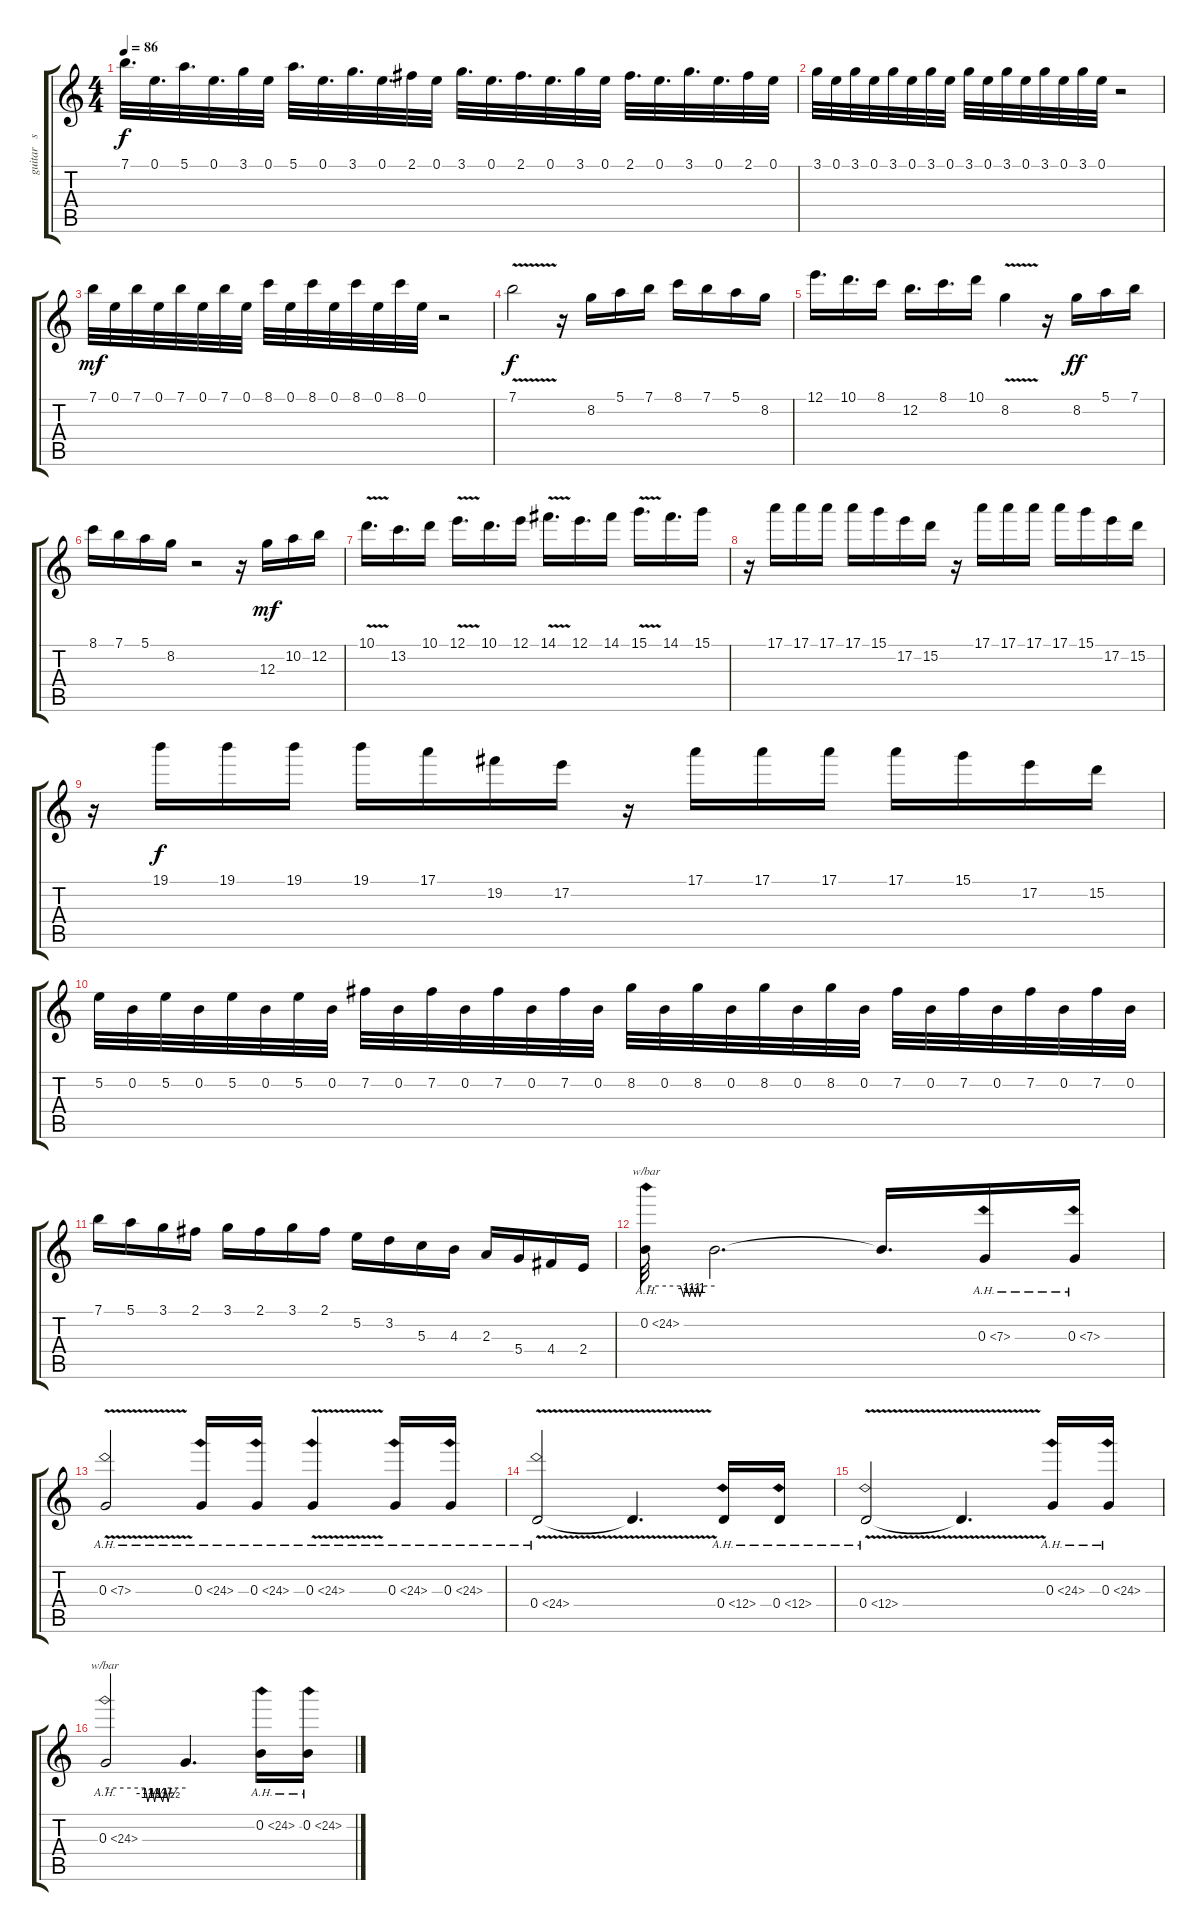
\track ("guitar   solo   one" "guitar   s") {instrument overdrivenguitar}
\staff {score tabs}
\tuning (E4 B3 G3 D3 A2 E2) {hide}
\ts (4 4)
\tempo 86
\clef g2
\ks c
7.1.32{d dy f} 0.1.32{d} 5.1.32{d} 0.1.32{d} 3.1.32 0.1.32 5.1.32{d} 0.1.32{d} 3.1.32{d} 0.1.32{d} 2.1.32 0.1.32 3.1.32{d} 0.1.32{d} 2.1.32{d} 0.1.32{d} 3.1.32 0.1.32 2.1.32{d} 0.1.32{d} 3.1.32{d} 0.1.32{d} 2.1.32 0.1.32 |
3.1.32 0.1.32 3.1.32 0.1.32 3.1.32 0.1.32 3.1.32 0.1.32 3.1.32 0.1.32 3.1.32 0.1.32 3.1.32 0.1.32 3.1.32 0.1.32 r.2 |
7.1.32{dy mf} 0.1.32 7.1.32 0.1.32 7.1.32 0.1.32 7.1.32 0.1.32 8.1.32 0.1.32 8.1.32 0.1.32 8.1.32 0.1.32 8.1.32 0.1.32 r.2 |
7.1{v}.2{dy f} r.16 8.2.16 5.1.16 7.1.16 8.1.16 7.1.16 5.1.16 8.2.16 |
12.1.16{d} 10.1.16{d} 8.1.16 12.2.16{d} 8.1.16{d} 10.1.16 8.2{v}.4 r.16 8.2.16{dy ff} 5.1.16 7.1.16 |
8.1.16 7.1.16 5.1.16 8.2.16 r.2 r.16 12.3.16{dy mf} 10.2.16 12.2.16 |
10.1{v}.16{d} 13.2.16{d} 10.1.16 12.1{v}.16{d} 10.1.16{d} 12.1.16 14.1{v}.16{d} 12.1.16{d} 14.1.16 15.1{v}.16{d} 14.1.16{d} 15.1.16 |
r.16 17.1.16 17.1.16 17.1.16 17.1.16 15.1.16 17.2.16 15.2.16 r.16 17.1.16 17.1.16 17.1.16 17.1.16 15.1.16 17.2.16 15.2.16 |
r.16 19.1.16{dy f} 19.1.16 19.1.16 19.1.16 17.1.16 19.2.16 17.2.16 r.16 17.1.16 17.1.16 17.1.16 17.1.16 15.1.16 17.2.16 15.2.16 |
5.2.32 0.2.32 5.2.32 0.2.32 5.2.32 0.2.32 5.2.32 0.2.32 7.2.32 0.2.32 7.2.32 0.2.32 7.2.32 0.2.32 7.2.32 0.2.32 8.2.32 0.2.32 8.2.32 0.2.32 8.2.32 0.2.32 8.2.32 0.2.32 7.2.32 0.2.32 7.2.32 0.2.32 7.2.32 0.2.32 7.2.32 0.2.32 |
7.1.16 5.1.16 3.1.16 2.1.16 3.1.16 2.1.16 3.1.16 2.1.16 5.2.16 3.2.16 5.3.16 4.3.16 2.3.16 5.4.16 4.4.16 2.4.16 |
0.2{ah 24}.32{tbe (custom default 0 0 30 0 33 -4 35 0 38 -4 40 0 43 -4 45 0 47 -4 50 0 60 0)} 0.2{t}.2{d} 0.2{t}.16{d} 0.3{ah 7}.16 0.3{ah 7}.16 |
0.3{ah 7 v}.2 0.3{ah 24}.16 0.3{ah 24}.16 0.3{ah 24 v}.4 0.3{ah 24}.16 0.3{ah 24}.16 |
0.4{ah 24 v}.2 0.4{t}.4{d} 0.4{ah 12}.16 0.4{ah 12}.16 |
0.4{ah 12 v}.2 0.4{t}.4{d} 0.3{ah 24}.16 0.3{ah 24}.16 |
0.3{ah 24}.2{tbe (custom default 0 0 30 0 32 -6 35 0 37 -6 39 0 43 -6 45 0 47 -6 49 0 60 0)} 0.3{t}.4{d} 0.2{ah 24}.16 0.2{ah 24}.16
